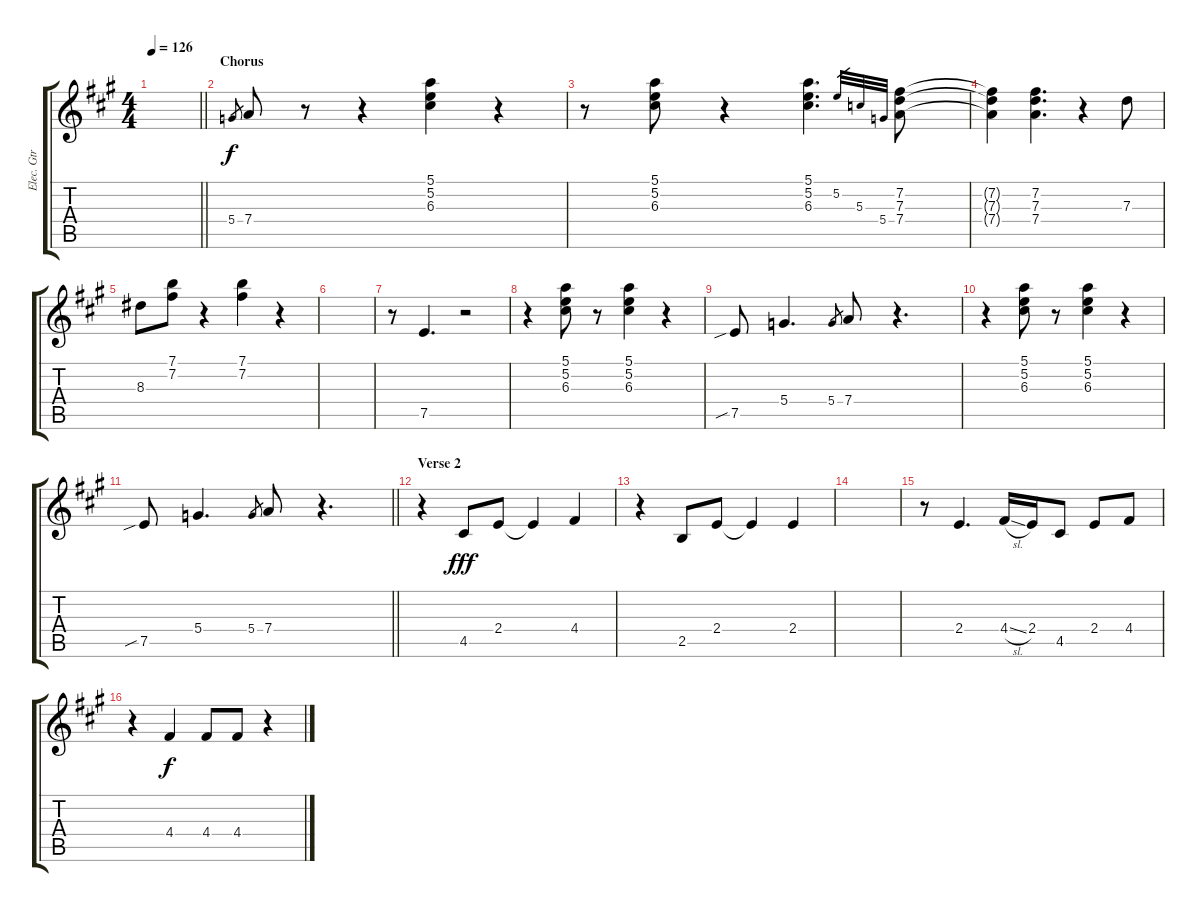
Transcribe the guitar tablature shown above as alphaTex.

\track ("Elec. Gtr" "Elec. Gtr") {instrument electricguitarjazz}
\staff {score tabs}
\tuning (E4 B3 G3 D3 A2 E2) {hide}
\ts (4 4)
\tempo 126
\clef g2
\barLineRight lightlight
\ks a
|
\section ("" "Chorus")
5.4.8{gr} 7.4.8 r.8 r.4 (5.1 5.2 6.3).4 r.4 |
r.8 (5.1 5.2 6.3).8 r.4 (5.1 5.2 6.3).4{d} 5.2.32{gr} 5.3.32{gr} 5.4.32{gr} (7.2 7.3 7.4).8 |
(7.2{t} 7.3{t} 7.4{t}).4 (7.2 7.3 7.4).4{d} r.4 7.3.8 |
8.3.8 (7.1 7.2).8 r.4 (7.1 7.2).4 r.4 |
|
r.8 7.5.4{d} r.2 |
r.4 (5.1 5.2 6.3).8 r.8 (5.1 5.2 6.3).4 r.4 |
7.5{sib}.8 5.4.4{d} 5.4.8{gr} 7.4.8 r.4{d} |
r.4 (5.1 5.2 6.3).8 r.8 (5.1 5.2 6.3).4 r.4 |
\barLineRight lightlight
7.5{sib}.8 5.4.4{d} 5.4.8{gr} 7.4.8 r.4{d} |
\section ("" "Verse 2")
r.4 4.5.8{dy fff} 2.4.8 2.4{t}.4 4.4.4 |
r.4 2.5.8 2.4.8 2.4{t}.4 2.4.4 |
|
r.8 2.4.4{d} 4.4{sl}.16 2.4.16 4.5.8 2.4.8 4.4.8 |
r.4 4.4.4{dy f} 4.4.8 4.4.8 r.4
